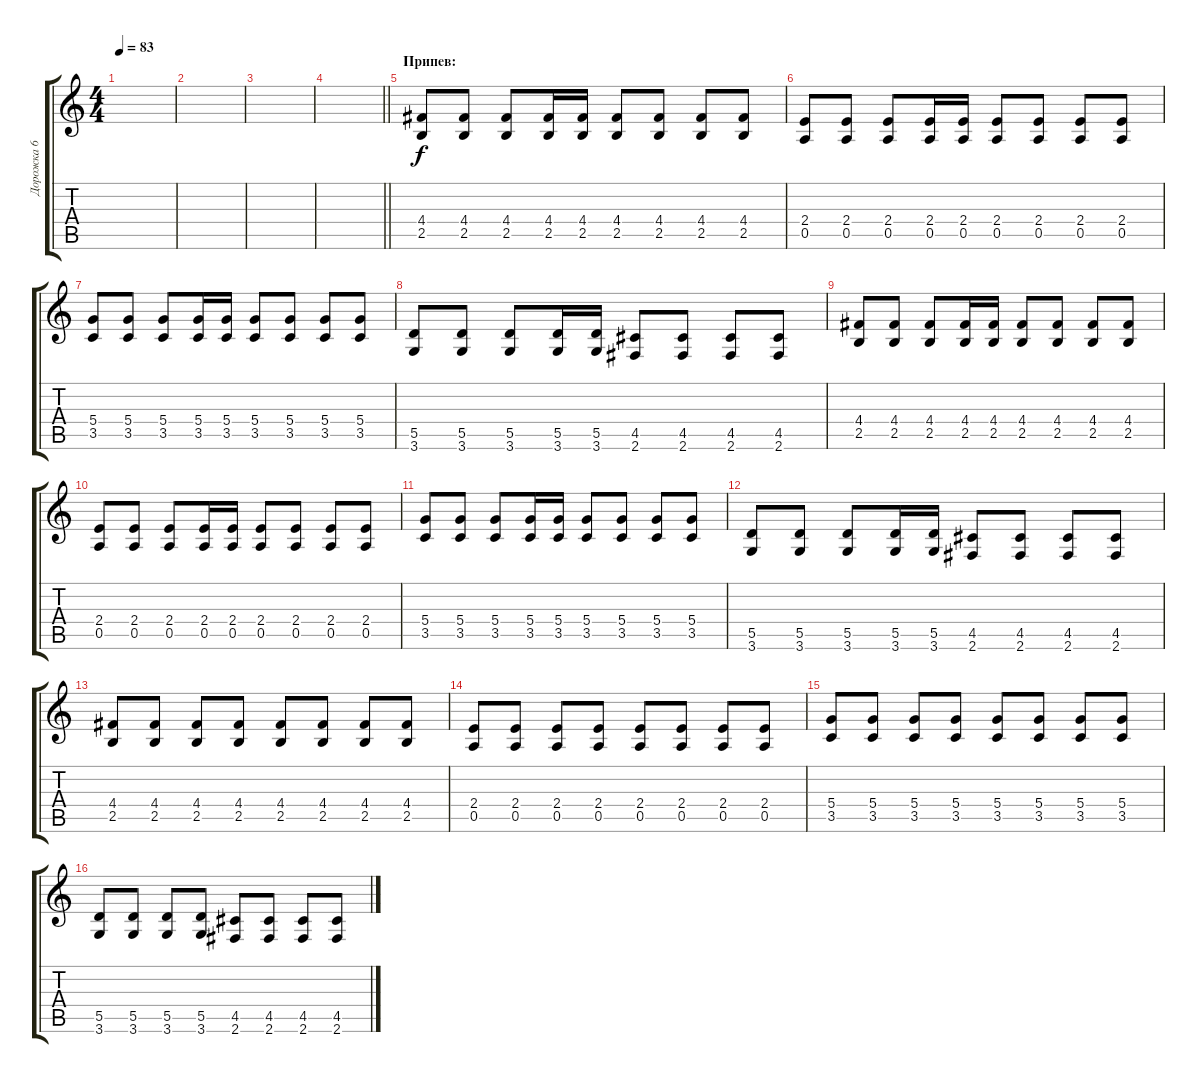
\track ("Дорожка 6" "Дорожка 6") {instrument overdrivenguitar}
\staff {score tabs}
\tuning (E4 B3 G3 D3 A2 E2) {hide}
\ts (4 4)
\tempo 83
\clef g2
\ks c
|
|
|
\barLineRight lightlight
|
\section ("" "Припев:")
(4.4 2.5).8 (4.4 2.5).8 (4.4 2.5).8 (4.4 2.5).16 (4.4 2.5).16 (4.4 2.5).8 (4.4 2.5).8 (4.4 2.5).8 (4.4 2.5).8 |
(2.4 0.5).8 (2.4 0.5).8 (2.4 0.5).8 (2.4 0.5).16 (2.4 0.5).16 (2.4 0.5).8 (2.4 0.5).8 (2.4 0.5).8 (2.4 0.5).8 |
(5.4 3.5).8 (5.4 3.5).8 (5.4 3.5).8 (5.4 3.5).16 (5.4 3.5).16 (5.4 3.5).8 (5.4 3.5).8 (5.4 3.5).8 (5.4 3.5).8 |
(5.5 3.6).8 (5.5 3.6).8 (5.5 3.6).8 (5.5 3.6).16 (5.5 3.6).16 (4.5 2.6).8 (4.5 2.6).8 (4.5 2.6).8 (4.5 2.6).8 |
(4.4 2.5).8 (4.4 2.5).8 (4.4 2.5).8 (4.4 2.5).16 (4.4 2.5).16 (4.4 2.5).8 (4.4 2.5).8 (4.4 2.5).8 (4.4 2.5).8 |
(2.4 0.5).8 (2.4 0.5).8 (2.4 0.5).8 (2.4 0.5).16 (2.4 0.5).16 (2.4 0.5).8 (2.4 0.5).8 (2.4 0.5).8 (2.4 0.5).8 |
(5.4 3.5).8 (5.4 3.5).8 (5.4 3.5).8 (5.4 3.5).16 (5.4 3.5).16 (5.4 3.5).8 (5.4 3.5).8 (5.4 3.5).8 (5.4 3.5).8 |
(5.5 3.6).8 (5.5 3.6).8 (5.5 3.6).8 (5.5 3.6).16 (5.5 3.6).16 (4.5 2.6).8 (4.5 2.6).8 (4.5 2.6).8 (4.5 2.6).8 |
(4.4 2.5).8 (4.4 2.5).8 (4.4 2.5).8 (4.4 2.5).8 (4.4 2.5).8 (4.4 2.5).8 (4.4 2.5).8 (4.4 2.5).8 |
(2.4 0.5).8 (2.4 0.5).8 (2.4 0.5).8 (2.4 0.5).8 (2.4 0.5).8 (2.4 0.5).8 (2.4 0.5).8 (2.4 0.5).8 |
(5.4 3.5).8 (5.4 3.5).8 (5.4 3.5).8 (5.4 3.5).8 (5.4 3.5).8 (5.4 3.5).8 (5.4 3.5).8 (5.4 3.5).8 |
(5.5 3.6).8 (5.5 3.6).8 (5.5 3.6).8 (5.5 3.6).8 (4.5 2.6).8 (4.5 2.6).8 (4.5 2.6).8 (4.5 2.6).8
